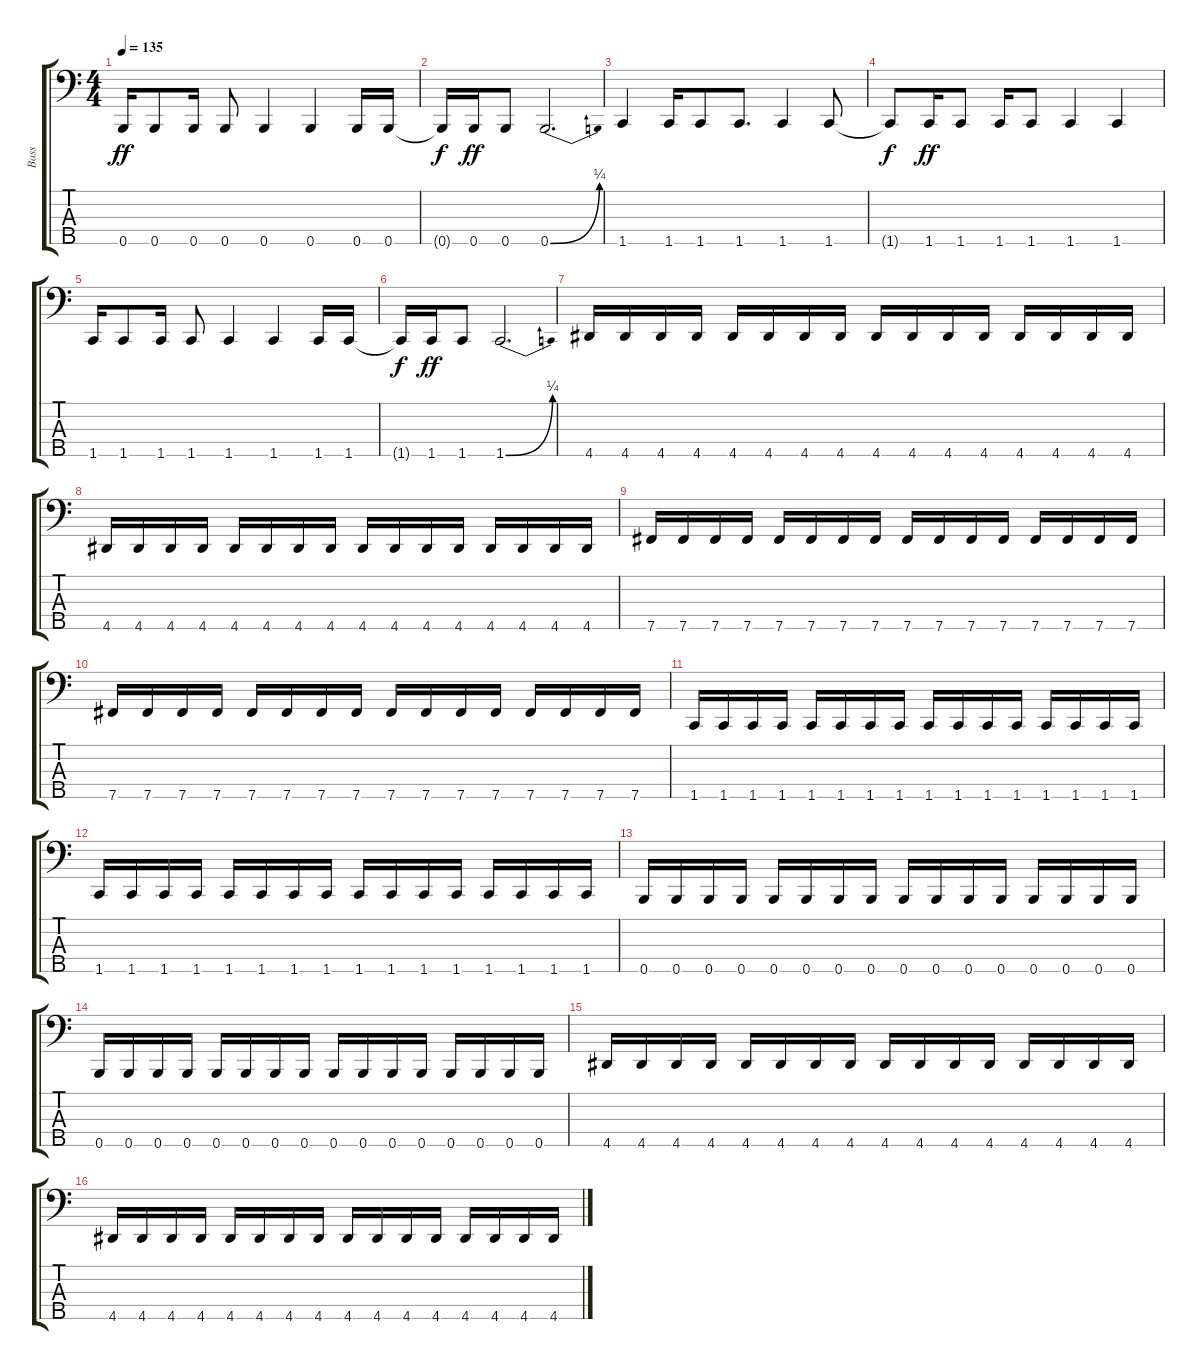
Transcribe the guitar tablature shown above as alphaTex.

\track ("Bass" "Bass") {instrument electricbasspick}
\staff {score tabs}
\tuning (G2 D2 A1 E1 B0) {hide}
\ts (4 4)
\tempo 135
\clef f4
\ks c
0.5.16{dy ff} 0.5.8 0.5.16 0.5.8 0.5.4 0.5.4 0.5.16 0.5.16 |
0.5{t}.16{dy f} 0.5.16{dy ff} 0.5.8 0.5{be (bend 0 0 60 1)}.2{d} |
1.5.4 1.5.16 1.5.8 1.5.8{d} 1.5.4 1.5.8 |
1.5{t}.8{dy f} 1.5.16{dy ff} 1.5.8 1.5.16 1.5.8 1.5.4 1.5.4 |
1.5.16 1.5.8 1.5.16 1.5.8 1.5.4 1.5.4 1.5.16 1.5.16 |
1.5{t}.16{dy f} 1.5.16{dy ff} 1.5.8 1.5{be (bend 0 0 60 1)}.2{d} |
4.5.16 4.5.16 4.5.16 4.5.16 4.5.16 4.5.16 4.5.16 4.5.16 4.5.16 4.5.16 4.5.16 4.5.16 4.5.16 4.5.16 4.5.16 4.5.16 |
4.5.16 4.5.16 4.5.16 4.5.16 4.5.16 4.5.16 4.5.16 4.5.16 4.5.16 4.5.16 4.5.16 4.5.16 4.5.16 4.5.16 4.5.16 4.5.16 |
7.5.16 7.5.16 7.5.16 7.5.16 7.5.16 7.5.16 7.5.16 7.5.16 7.5.16 7.5.16 7.5.16 7.5.16 7.5.16 7.5.16 7.5.16 7.5.16 |
7.5.16 7.5.16 7.5.16 7.5.16 7.5.16 7.5.16 7.5.16 7.5.16 7.5.16 7.5.16 7.5.16 7.5.16 7.5.16 7.5.16 7.5.16 7.5.16 |
1.5.16 1.5.16 1.5.16 1.5.16 1.5.16 1.5.16 1.5.16 1.5.16 1.5.16 1.5.16 1.5.16 1.5.16 1.5.16 1.5.16 1.5.16 1.5.16 |
1.5.16 1.5.16 1.5.16 1.5.16 1.5.16 1.5.16 1.5.16 1.5.16 1.5.16 1.5.16 1.5.16 1.5.16 1.5.16 1.5.16 1.5.16 1.5.16 |
0.5.16 0.5.16 0.5.16 0.5.16 0.5.16 0.5.16 0.5.16 0.5.16 0.5.16 0.5.16 0.5.16 0.5.16 0.5.16 0.5.16 0.5.16 0.5.16 |
0.5.16 0.5.16 0.5.16 0.5.16 0.5.16 0.5.16 0.5.16 0.5.16 0.5.16 0.5.16 0.5.16 0.5.16 0.5.16 0.5.16 0.5.16 0.5.16 |
4.5.16 4.5.16 4.5.16 4.5.16 4.5.16 4.5.16 4.5.16 4.5.16 4.5.16 4.5.16 4.5.16 4.5.16 4.5.16 4.5.16 4.5.16 4.5.16 |
4.5.16 4.5.16 4.5.16 4.5.16 4.5.16 4.5.16 4.5.16 4.5.16 4.5.16 4.5.16 4.5.16 4.5.16 4.5.16 4.5.16 4.5.16 4.5.16
